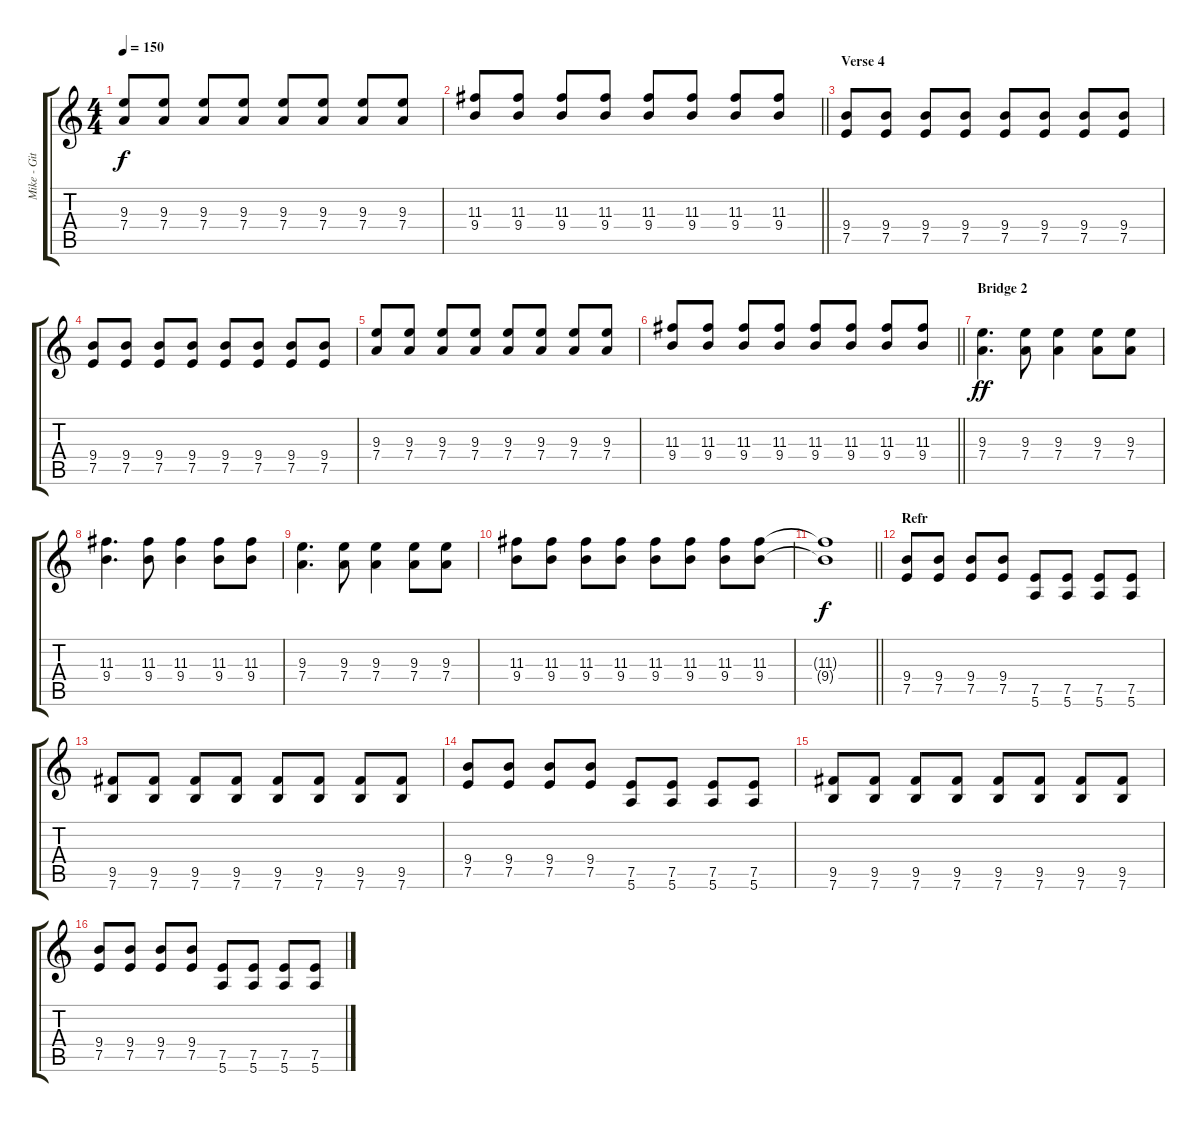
\track ("Mike - Gitár" "Mike - Git") {instrument distortionguitar}
\staff {score tabs}
\tuning (E4 B3 G3 D3 A2 E2) {hide}
\ts (4 4)
\tempo 150
\clef g2
\ks c
(9.3 7.4).8{dy f beam Up} (9.3 7.4).8{beam Up} (9.3 7.4).8{beam Up} (9.3 7.4).8{beam Up} (9.3 7.4).8{beam Up} (9.3 7.4).8{beam Up} (9.3 7.4).8{beam Up} (9.3 7.4).8{beam Up} |
\barLineRight lightlight
(11.3 9.4).8{beam Up} (11.3 9.4).8{beam Up} (11.3 9.4).8{beam Up} (11.3 9.4).8{beam Up} (11.3 9.4).8{beam Up} (11.3 9.4).8{beam Up} (11.3 9.4).8{beam Up} (11.3 9.4).8{beam Up} |
\section ("" "Verse 4")
(9.4 7.5).8 (9.4 7.5).8 (9.4 7.5).8 (9.4 7.5).8 (9.4 7.5).8 (9.4 7.5).8 (9.4 7.5).8 (9.4 7.5).8 |
(9.4 7.5).8 (9.4 7.5).8 (9.4 7.5).8 (9.4 7.5).8 (9.4 7.5).8 (9.4 7.5).8 (9.4 7.5).8 (9.4 7.5).8 |
(9.3 7.4).8{beam Up} (9.3 7.4).8{beam Up} (9.3 7.4).8{beam Up} (9.3 7.4).8{beam Up} (9.3 7.4).8{beam Up} (9.3 7.4).8{beam Up} (9.3 7.4).8{beam Up} (9.3 7.4).8{beam Up} |
\barLineRight lightlight
(11.3 9.4).8{beam Up} (11.3 9.4).8{beam Up} (11.3 9.4).8{beam Up} (11.3 9.4).8{beam Up} (11.3 9.4).8{beam Up} (11.3 9.4).8{beam Up} (11.3 9.4).8{beam Up} (11.3 9.4).8{beam Up} |
\section ("" "Bridge 2")
(9.3 7.4).4{d dy ff} (9.3 7.4).8 (9.3 7.4).4 (9.3 7.4).8 (9.3 7.4).8 |
(11.3 9.4).4{d} (11.3 9.4).8 (11.3 9.4).4 (11.3 9.4).8 (11.3 9.4).8 |
(9.3 7.4).4{d} (9.3 7.4).8 (9.3 7.4).4 (9.3 7.4).8 (9.3 7.4).8 |
(11.3 9.4).8 (11.3 9.4).8 (11.3 9.4).8 (11.3 9.4).8 (11.3 9.4).8 (11.3 9.4).8 (11.3 9.4).8 (11.3 9.4).8 |
\barLineRight lightlight
(11.3{t} 9.4{t}).1{dy f} |
\section ("" "Refr")
(9.4 7.5).8 (9.4 7.5).8 (9.4 7.5).8 (9.4 7.5).8 (7.5 5.6).8 (7.5 5.6).8 (7.5 5.6).8 (7.5 5.6).8 |
(9.5 7.6).8 (9.5 7.6).8 (9.5 7.6).8 (9.5 7.6).8 (9.5 7.6).8 (9.5 7.6).8 (9.5 7.6).8 (9.5 7.6).8 |
(9.4 7.5).8 (9.4 7.5).8 (9.4 7.5).8 (9.4 7.5).8 (7.5 5.6).8 (7.5 5.6).8 (7.5 5.6).8 (7.5 5.6).8 |
(9.5 7.6).8 (9.5 7.6).8 (9.5 7.6).8 (9.5 7.6).8 (9.5 7.6).8 (9.5 7.6).8 (9.5 7.6).8 (9.5 7.6).8 |
(9.4 7.5).8 (9.4 7.5).8 (9.4 7.5).8 (9.4 7.5).8 (7.5 5.6).8 (7.5 5.6).8 (7.5 5.6).8 (7.5 5.6).8
